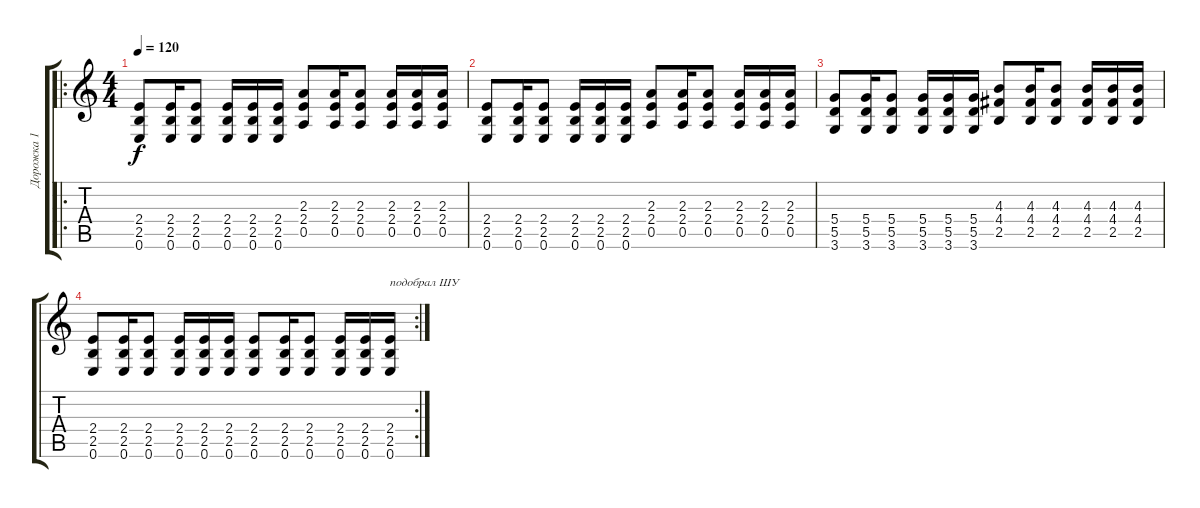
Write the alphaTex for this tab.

\track ("Дорожка 1" "Дорожка 1") {instrument distortionguitar}
\staff {score tabs}
\tuning (E4 B3 G3 D3 A2 E2) {hide}
\ro
\ts (4 4)
\tempo 120
\clef g2
\ks c
(2.4 2.5 0.6).8{dy f} (2.4 2.5 0.6).16 (2.4 2.5 0.6).8 (2.4 2.5 0.6).16 (2.4 2.5 0.6).16 (2.4 2.5 0.6).16 (2.3 2.4 0.5).8 (2.3 2.4 0.5).16 (2.3 2.4 0.5).8 (2.3 2.4 0.5).16 (2.3 2.4 0.5).16 (2.3 2.4 0.5).16 |
(2.4 2.5 0.6).8 (2.4 2.5 0.6).16 (2.4 2.5 0.6).8 (2.4 2.5 0.6).16 (2.4 2.5 0.6).16 (2.4 2.5 0.6).16 (2.3 2.4 0.5).8 (2.3 2.4 0.5).16 (2.3 2.4 0.5).8 (2.3 2.4 0.5).16 (2.3 2.4 0.5).16 (2.3 2.4 0.5).16 |
(5.4 5.5 3.6).8 (5.4 5.5 3.6).16 (5.4 5.5 3.6).8 (5.4 5.5 3.6).16 (5.4 5.5 3.6).16 (5.4 5.5 3.6).16 (4.3 4.4 2.5).8 (4.3 4.4 2.5).16 (4.3 4.4 2.5).8 (4.3 4.4 2.5).16 (4.3 4.4 2.5).16 (4.3 4.4 2.5).16 |
\rc 2
(2.4 2.5 0.6).8 (2.4 2.5 0.6).16 (2.4 2.5 0.6).8 (2.4 2.5 0.6).16 (2.4 2.5 0.6).16 (2.4 2.5 0.6).16 (2.4 2.5 0.6).8 (2.4 2.5 0.6).16 (2.4 2.5 0.6).8 (2.4 2.5 0.6).16 (2.4 2.5 0.6).16 (2.4 2.5 0.6).16{txt "подобрал ШУ"}
